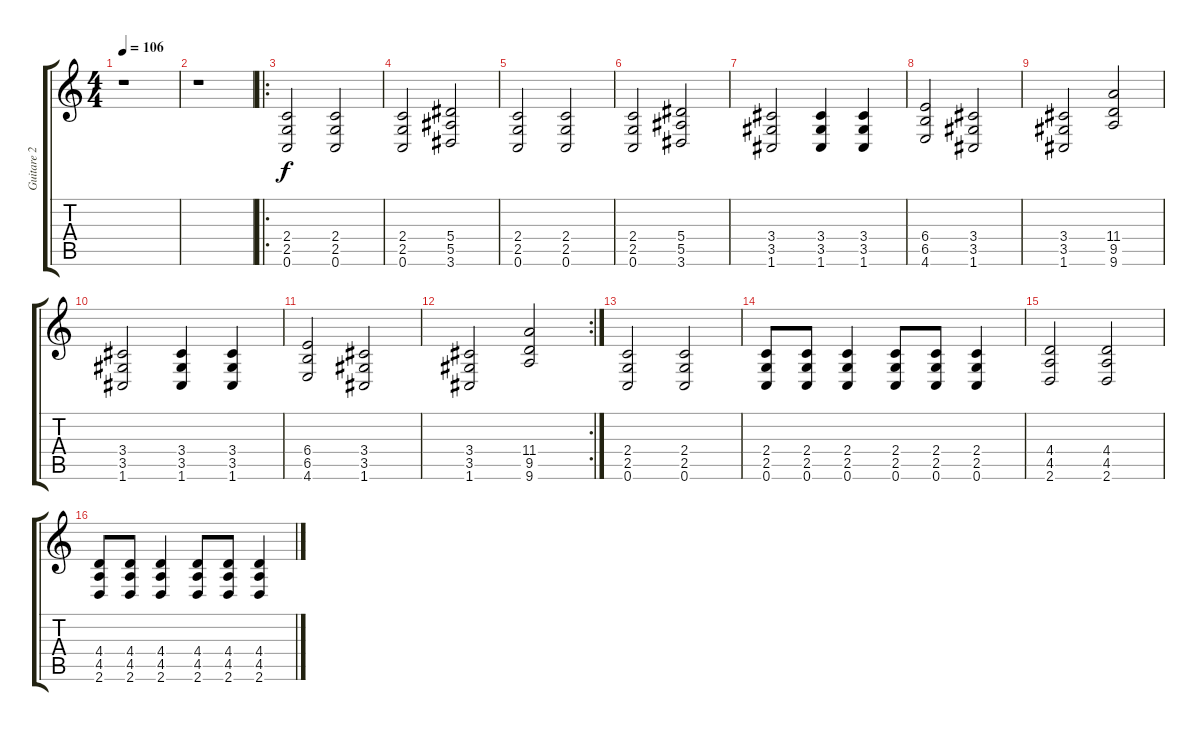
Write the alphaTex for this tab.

\track ("Guitare 2" "Guitare 2") {instrument distortionguitar}
\staff {score tabs}
\tuning (C4 G3 Eb3 Bb2 F2 C2) {hide}
\ts (4 4)
\tempo 106
\clef g2
\ks c
r.1{dy f} |
r.1 |
\ro
(2.4 2.5 0.6).2 (2.4 2.5 0.6).2 |
(2.4 2.5 0.6).2 (5.4 5.5 3.6).2 |
(2.4 2.5 0.6).2 (2.4 2.5 0.6).2 |
(2.4 2.5 0.6).2 (5.4 5.5 3.6).2 |
(3.4 3.5 1.6).2 (3.4 3.5 1.6).4 (3.4 3.5 1.6).4 |
(6.4 6.5 4.6).2 (3.4 3.5 1.6).2 |
(3.4 3.5 1.6).2 (11.4 9.5 9.6).2 |
(3.4 3.5 1.6).2 (3.4 3.5 1.6).4 (3.4 3.5 1.6).4 |
(6.4 6.5 4.6).2 (3.4 3.5 1.6).2 |
\rc 2
(3.4 3.5 1.6).2 (11.4 9.5 9.6).2 |
(2.4 2.5 0.6).2 (2.4 2.5 0.6).2 |
(2.4 2.5 0.6).8 (2.4 2.5 0.6).8 (2.4 2.5 0.6).4 (2.4 2.5 0.6).8 (2.4 2.5 0.6).8 (2.4 2.5 0.6).4 |
(4.4 4.5 2.6).2 (4.4 4.5 2.6).2 |
(4.4 4.5 2.6).8 (4.4 4.5 2.6).8 (4.4 4.5 2.6).4 (4.4 4.5 2.6).8 (4.4 4.5 2.6).8 (4.4 4.5 2.6).4
